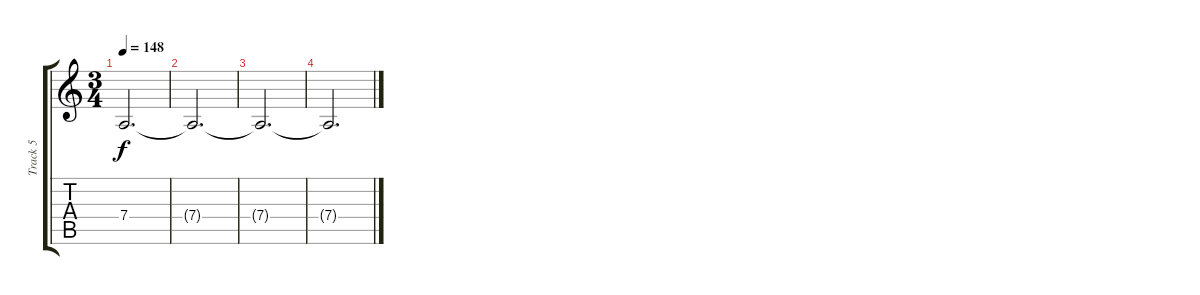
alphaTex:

\track ("Track 5" "Track 5") {instrument electricpiano1}
\staff {score tabs}
\tuning (E4 B3 G3 D3 A2 E2) {hide}
\ts (3 4)
\tempo 148
\clef g2
\ks c
7.4{t}.2{d dy f} |
7.4{t}.2{d} |
7.4{t}.2{d} |
7.4{t}.2{d}
